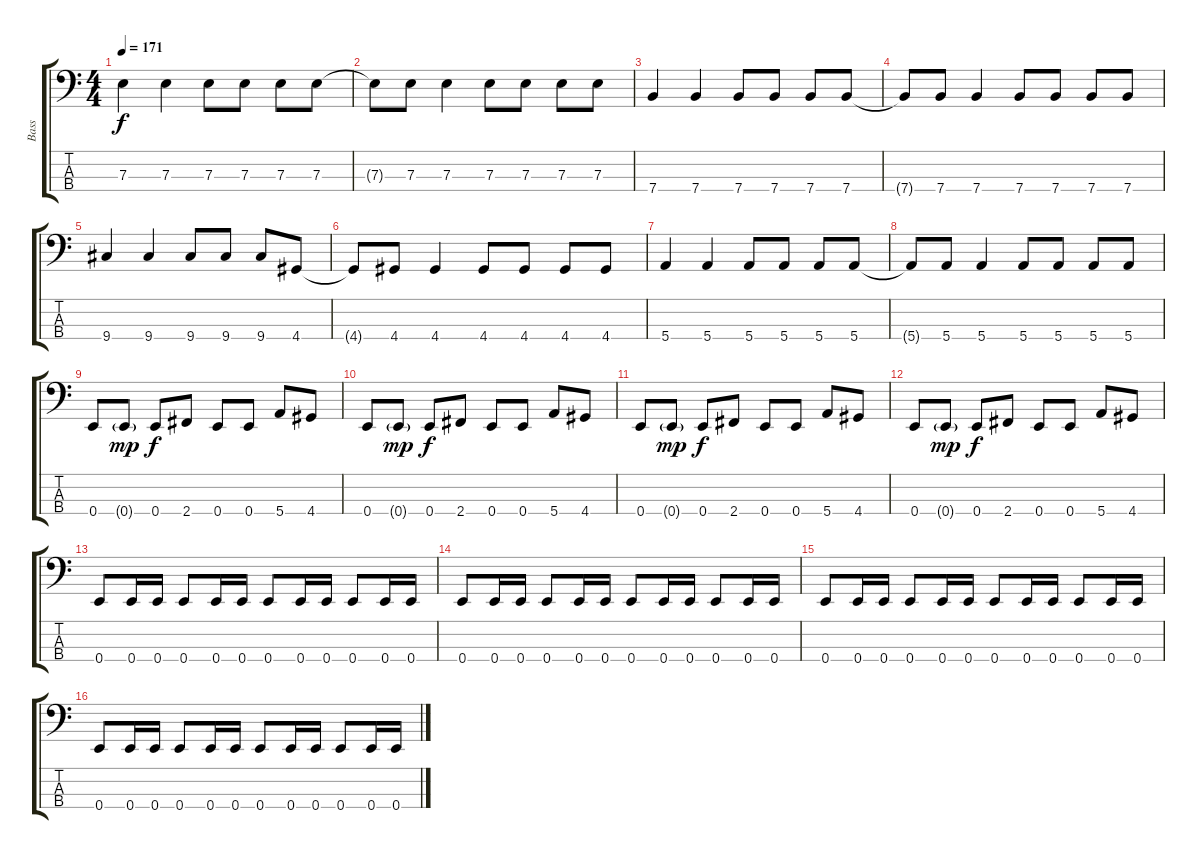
\track ("Bass" "Bass") {instrument electricbasspick}
\staff {score tabs}
\tuning (G2 D2 A1 E1) {hide}
\ts (4 4)
\tempo 171
\clef f4
\ks c
7.3.4{dy f} 7.3.4 7.3.8 7.3.8 7.3.8 7.3.8 |
7.3{t}.8 7.3.8 7.3.4 7.3.8 7.3.8 7.3.8 7.3.8 |
7.4.4 7.4.4 7.4.8 7.4.8 7.4.8 7.4.8 |
7.4{t}.8 7.4.8 7.4.4 7.4.8 7.4.8 7.4.8 7.4.8 |
9.4.4 9.4.4 9.4.8 9.4.8 9.4.8 4.4.8 |
4.4{t}.8 4.4.8 4.4.4 4.4.8 4.4.8 4.4.8 4.4.8 |
5.4.4 5.4.4 5.4.8 5.4.8 5.4.8 5.4.8 |
5.4{t}.8 5.4.8 5.4.4 5.4.8 5.4.8 5.4.8 5.4.8 |
0.4.8 0.4{g}.8{dy mp} 0.4.8{dy f} 2.4.8 0.4.8 0.4.8 5.4.8 4.4.8 |
0.4.8 0.4{g}.8{dy mp} 0.4.8{dy f} 2.4.8 0.4.8 0.4.8 5.4.8 4.4.8 |
0.4.8 0.4{g}.8{dy mp} 0.4.8{dy f} 2.4.8 0.4.8 0.4.8 5.4.8 4.4.8 |
0.4.8 0.4{g}.8{dy mp} 0.4.8{dy f} 2.4.8 0.4.8 0.4.8 5.4.8 4.4.8 |
0.4.8 0.4.16 0.4.16 0.4.8 0.4.16 0.4.16 0.4.8 0.4.16 0.4.16 0.4.8 0.4.16 0.4.16 |
0.4.8 0.4.16 0.4.16 0.4.8 0.4.16 0.4.16 0.4.8 0.4.16 0.4.16 0.4.8 0.4.16 0.4.16 |
0.4.8 0.4.16 0.4.16 0.4.8 0.4.16 0.4.16 0.4.8 0.4.16 0.4.16 0.4.8 0.4.16 0.4.16 |
0.4.8 0.4.16 0.4.16 0.4.8 0.4.16 0.4.16 0.4.8 0.4.16 0.4.16 0.4.8 0.4.16 0.4.16
